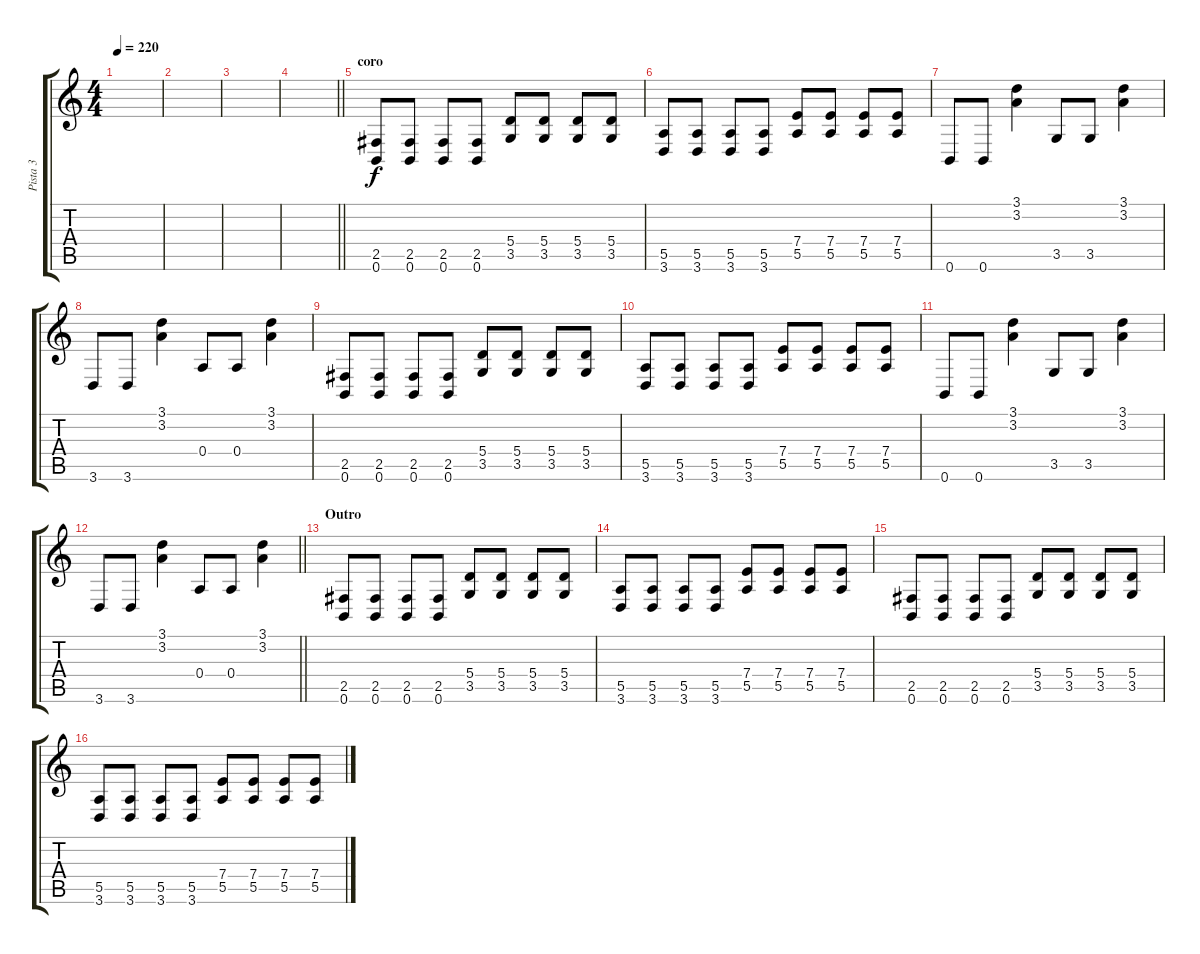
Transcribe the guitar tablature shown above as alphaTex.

\track ("Pista 3" "Pista 3") {instrument distortionguitar}
\staff {score tabs}
\tuning (B3 Gb3 D3 A2 E2 B1) {hide}
\ts (4 4)
\tempo 220
\clef g2
\ks c
|
|
|
\barLineRight lightlight
|
\section ("" "coro")
(2.5 0.6).8{instrument distortionguitar} (2.5 0.6).8 (2.5 0.6).8 (2.5 0.6).8 (5.4 3.5).8 (5.4 3.5).8 (5.4 3.5).8 (5.4 3.5).8 |
(5.5 3.6).8 (5.5 3.6).8 (5.5 3.6).8 (5.5 3.6).8 (7.4 5.5).8 (7.4 5.5).8 (7.4 5.5).8 (7.4 5.5).8 |
0.6.8 0.6.8 (3.1 3.2).4 3.5.8 3.5.8 (3.1 3.2).4 |
3.6.8 3.6.8 (3.1 3.2).4 0.4.8 0.4.8 (3.1 3.2).4 |
(2.5 0.6).8 (2.5 0.6).8 (2.5 0.6).8 (2.5 0.6).8 (5.4 3.5).8 (5.4 3.5).8 (5.4 3.5).8 (5.4 3.5).8 |
(5.5 3.6).8 (5.5 3.6).8 (5.5 3.6).8 (5.5 3.6).8 (7.4 5.5).8 (7.4 5.5).8 (7.4 5.5).8 (7.4 5.5).8 |
0.6.8 0.6.8 (3.1 3.2).4 3.5.8 3.5.8 (3.1 3.2).4 |
\barLineRight lightlight
3.6.8 3.6.8 (3.1 3.2).4 0.4.8 0.4.8 (3.1 3.2).4 |
\section ("" "Outro")
(2.5 0.6).8{instrument distortionguitar} (2.5 0.6).8 (2.5 0.6).8 (2.5 0.6).8 (5.4 3.5).8 (5.4 3.5).8 (5.4 3.5).8 (5.4 3.5).8 |
(5.5 3.6).8 (5.5 3.6).8 (5.5 3.6).8 (5.5 3.6).8 (7.4 5.5).8 (7.4 5.5).8 (7.4 5.5).8 (7.4 5.5).8 |
(2.5 0.6).8 (2.5 0.6).8 (2.5 0.6).8 (2.5 0.6).8 (5.4 3.5).8 (5.4 3.5).8 (5.4 3.5).8 (5.4 3.5).8 |
(5.5 3.6).8 (5.5 3.6).8 (5.5 3.6).8 (5.5 3.6).8 (7.4 5.5).8 (7.4 5.5).8 (7.4 5.5).8 (7.4 5.5).8
